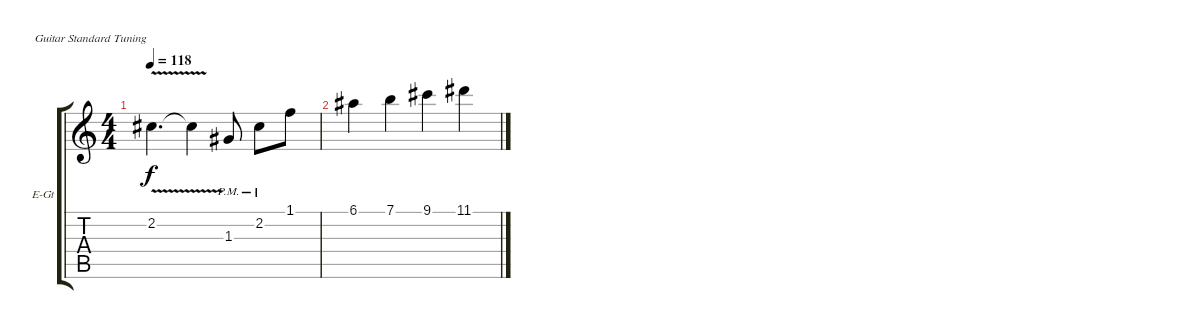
\bracketExtendMode groupsimilarinstruments
\firstSystemTrackNameOrientation horizontal
\otherSystemsTrackNameOrientation horizontal
\track ("Electric Guitar" "E-Gt") {instrument distortionguitar}
\staff {score tabs}
\tuning (E4 B3 G3 D3 A2 E2)
\ts (4 4)
\tempo 118
\clef g2
\ks c
2.2{v}.4{d dy f} 2.2{v t}.4 1.3{pm}.8 2.2{pm}.8 1.1.8 |
6.1.4 7.1.4 9.1.4 11.1.4 |
\scale
0.333333 |
\scale
0.333333 |
\scale
0.333333 |
\scale
0.333333 |
\scale
0.333333 |
\scale
0.333333 |
\scale
0.333333 |
\scale
0.333333 |
\scale
0.333333 |
\scale
0.333333 |
\scale
0.333333 |
\scale
0.333333 |
\scale
0.333333 |
\scale
0.333333
